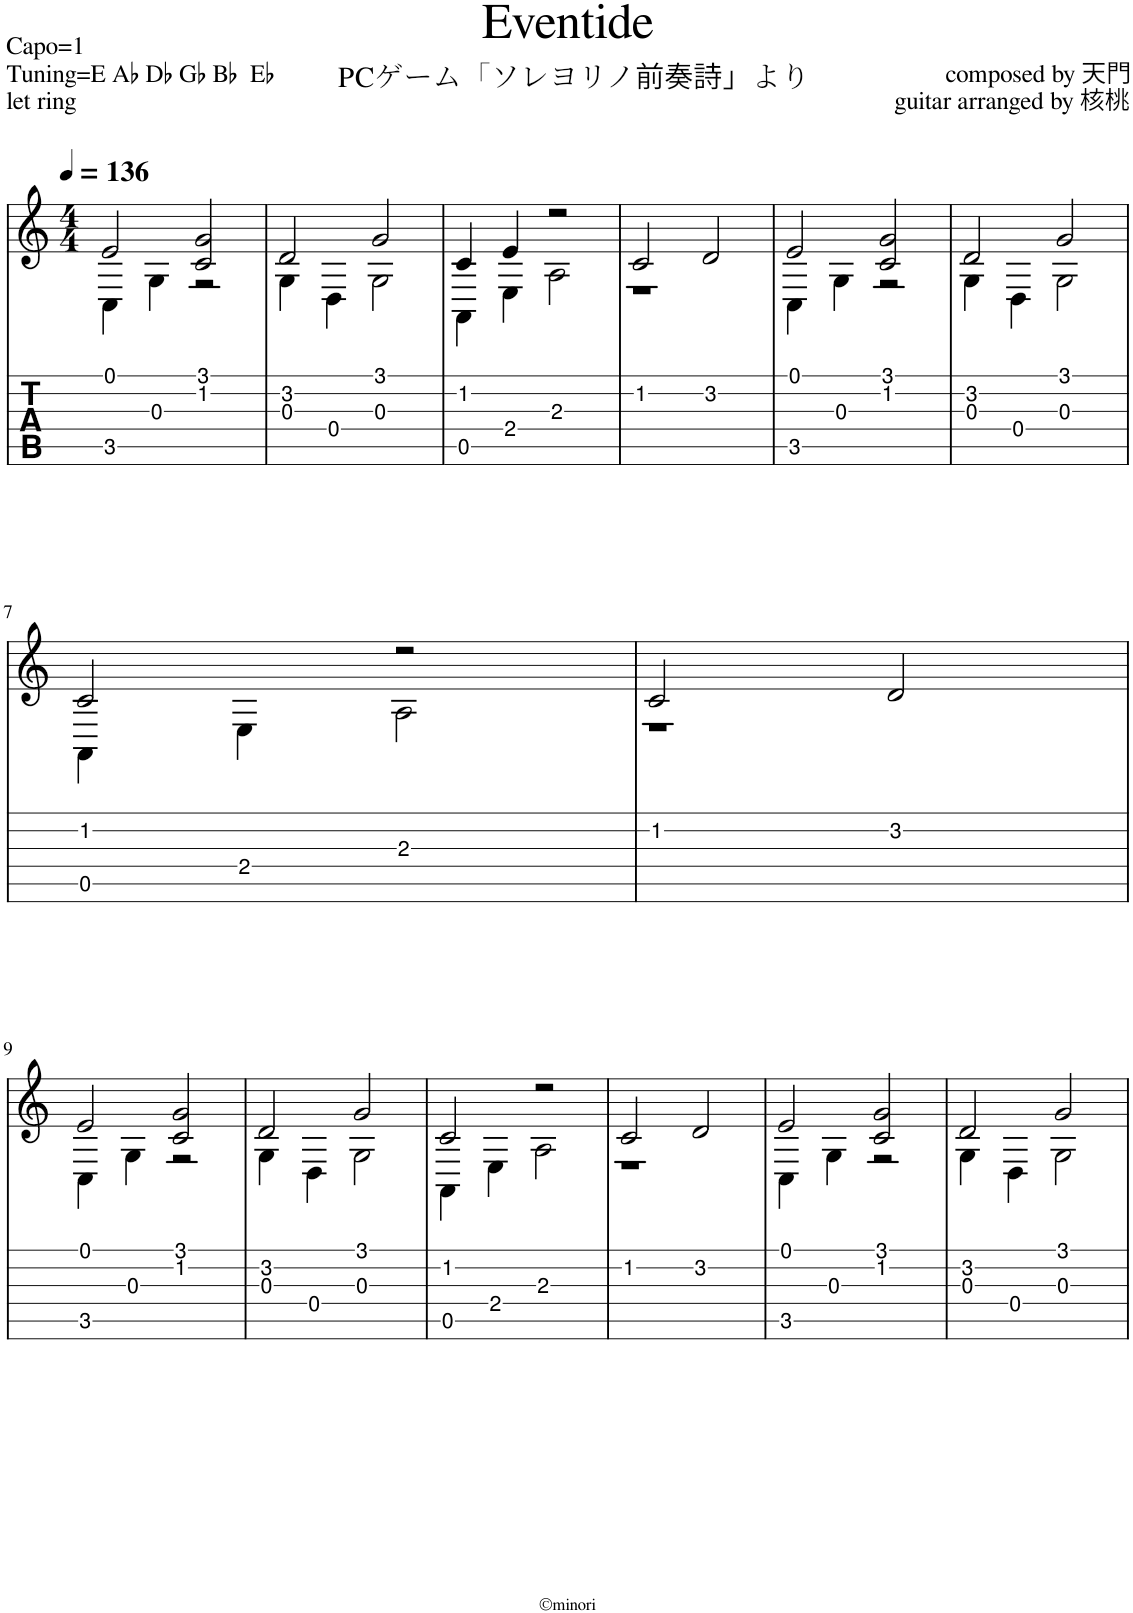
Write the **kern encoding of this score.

**kern	**kern
*part2	*part1
*staff2	*staff1
*I"原音吉他（六线谱）	*I"钢琴
*stria6	*
*	*clefG2
*k[]	*k[]
*M4/4	*M4/4
*MM136	*MM136
=1	=1
*^	*^
2e	4C	2e/	4C\
.	4G	.	4G\
2c 2g	2r	2c/ 2g/	2r
=2	=2	=2	=2
2d	4G	2d/	4G\
.	4D	.	4D\
2g	2G	2g/	2G\
=3	=3	=3	=3
4c	4AA	4c/	4AA\
4r	4E	4e/	4E\
2r	2A	2r	2A\
=4	=4	=4	=4
2c	1r	2c/	1r
2d	.	2d/	.
=5	=5	=5	=5
2e	4C	2e/	4C\
.	4G	.	4G\
2c 2g	2r	2c/ 2g/	2r
=6	=6	=6	=6
2d	4G	2d/	4G\
.	4D	.	4D\
2g	2G	2g/	2G\
!!LO:LB:g=z	!!
=7	=7	=7	=7
2c	4AA	2c/	4AA\
.	4E	.	4E\
2r	2A	2r	2A\
=8	=8	=8	=8
2c	1r	2c/	1r
2d	.	2d/	.
!!LO:LB:g=z	!!
=9	=9	=9	=9
2e	4C	2e/	4C\
.	4G	.	4G\
2c 2g	2r	2c/ 2g/	2r
=10	=10	=10	=10
2d	4G	2d/	4G\
.	4D	.	4D\
2g	2G	2g/	2G\
=11	=11	=11	=11
2c	4AA	2c/	4AA\
.	4E	.	4E\
2r	2A	2r	2A\
=12	=12	=12	=12
2c	1r	2c/	1r
2d	.	2d/	.
=13	=13	=13	=13
2e	4C	2e/	4C\
.	4G	.	4G\
2c 2g	2r	2c/ 2g/	2r
=14	=14	=14	=14
2d	4G	2d/	4G\
.	4D	.	4D\
2g	2G	2g/	2G\
*v	*v	*	*
*	*v	*v
=	=
*-	*-
